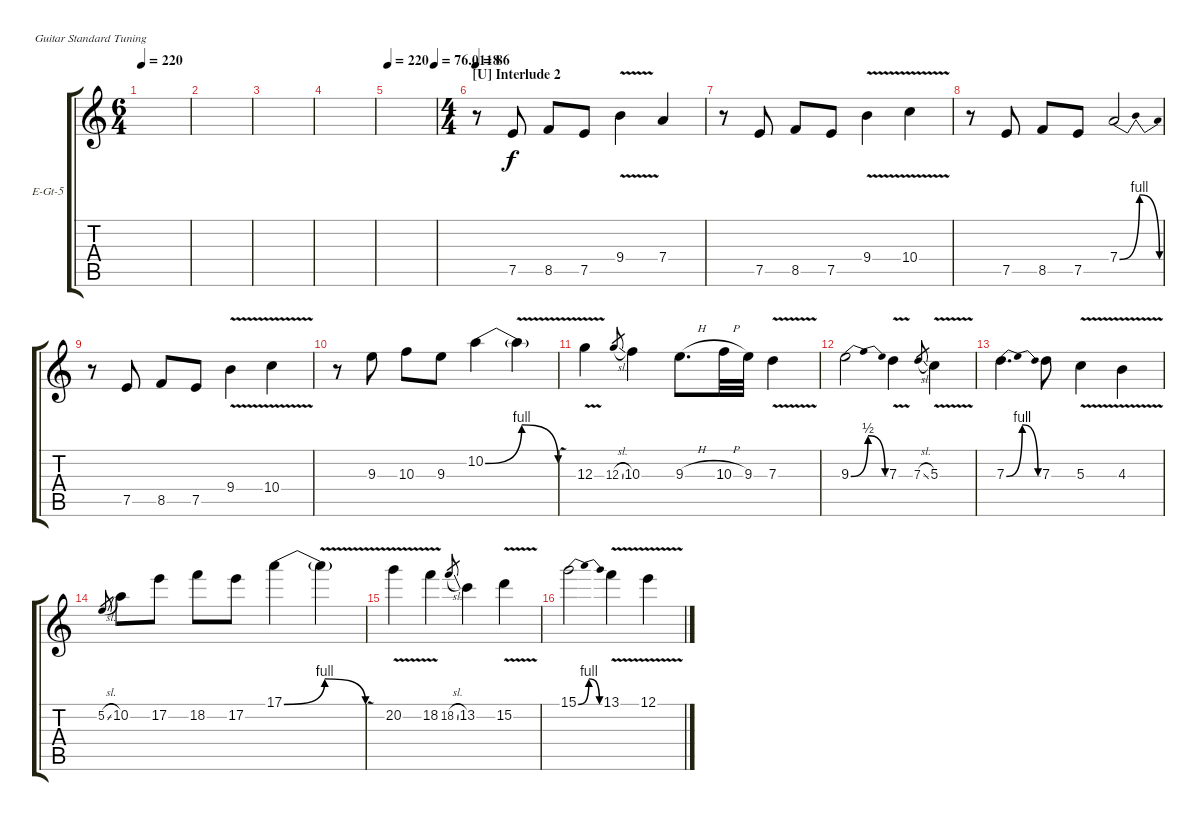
\defaultSystemsLayout 4
\bracketExtendMode groupsimilarinstruments
\firstSystemTrackNameOrientation horizontal
\otherSystemsTrackNameOrientation horizontal
\track ("Electric Guitar 5" "E-Gt-5") {instrument distortionguitar}
\staff {score tabs}
\tuning (E4 B3 G3 D3 A2 E2)
\ts (6 4)
\tempo 220
\clef g2
\scale
0.333333
\ks c
|
\scale
0.333333 |
\scale
0.333333 |
\scale
0.333333 |
\tempo 220
\tempo (76.0118 0.975)
\scale
0.256303 |
\ts (4 4)
\section ("U" "Interlude 2")
\tempo 86
\scale
0.487395 r.8 7.5.8 8.5.8 7.5.8 9.4{v}.4 7.4.4 |
\scale
0.256303 r.8 7.5.8 8.5.8 7.5.8 9.4{v}.4 10.4{v}.4 |
\scale
0.333333 r.8 7.5.8 8.5.8 7.5.8 7.4{be (bendrelease 0 0 10.2 4 35.4 4 59.4 0)}.2 |
\scale
0.333333 r.8 7.5.8 8.5.8 7.5.8 9.4{v}.4 10.4{v}.4 |
\scale
0.333333 r.8 9.3.8 10.3.8 9.3.8 10.2{be (bendrelease 0 0 10.2 4 39.6 4 59.4 0)}.4 10.2{v t}.4 |
\scale
0.333333 12.3{v}.4 12.3{sl}.8{gr} 10.3.4 9.3{h}.8{d} 10.3{h}.32 9.3.32 7.3{v}.4 |
\scale
0.333333 9.3{be (bendrelease 0 0 10.2 2 34.199999999999996 2 59.4 0)}.2 7.3{v}.4 7.3{sl}.8{gr} 5.3{v}.4 |
\scale
0.333333 7.3{be (bendrelease 0 0 10.2 4 39.6 4 59.4 0)}.4{d} 7.3.8 5.3{v}.4 4.3{v}.4 |
\scale
0.333333 5.2{sl}.8{gr} 10.2.8 17.2.8 18.2.8 17.2.8 17.1{be (bendrelease 0 0 10.2 4 40.199999999999996 4 59.4 0)}.4 17.1{v t}.4 |
\scale
0.333333 20.2{v}.4 18.2{v}.4 18.2{sl}.8{gr} 13.2.4 15.2{v}.4 |
\scale
0.333333 15.1{be (bendrelease 0 0 10.2 4 34.199999999999996 4 59.4 0)}.2 13.1{v}.4 12.1{v}.4
